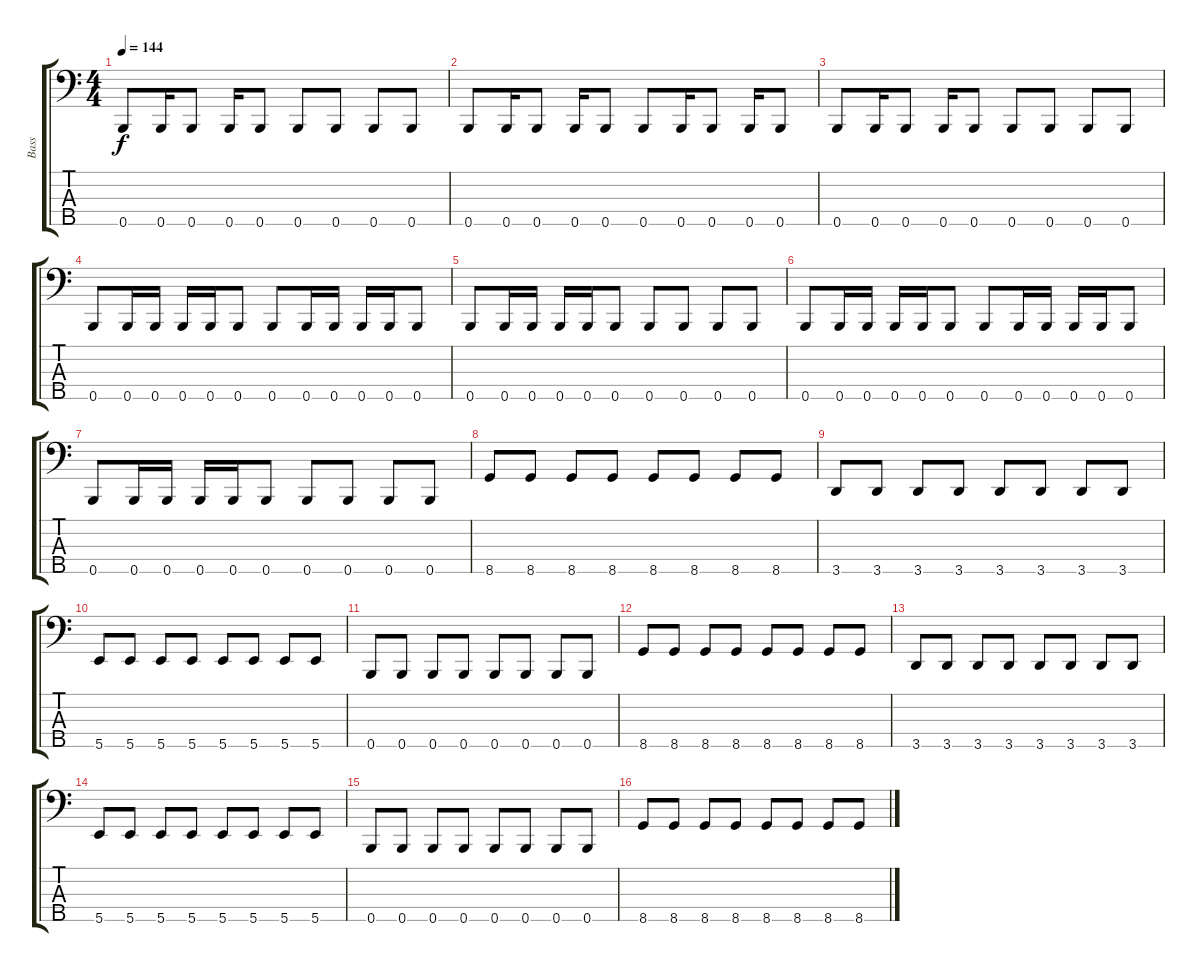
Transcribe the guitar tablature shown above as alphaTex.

\track ("Bass" "Bass") {instrument electricbassfinger}
\staff {score tabs}
\tuning (G2 D2 A1 E1 B0) {hide}
\ts (4 4)
\tempo 144
\clef f4
\ks c
0.5.8{dy f} 0.5.16 0.5.8 0.5.16 0.5.8 0.5.8 0.5.8 0.5.8 0.5.8 |
0.5.8 0.5.16 0.5.8 0.5.16 0.5.8 0.5.8 0.5.16 0.5.8 0.5.16 0.5.8 |
0.5.8 0.5.16 0.5.8 0.5.16 0.5.8 0.5.8 0.5.8 0.5.8 0.5.8 |
0.5.8 0.5.16 0.5.16 0.5.16 0.5.16 0.5.8 0.5.8 0.5.16 0.5.16 0.5.16 0.5.16 0.5.8 |
0.5.8 0.5.16 0.5.16 0.5.16 0.5.16 0.5.8 0.5.8 0.5.8 0.5.8 0.5.8 |
0.5.8 0.5.16 0.5.16 0.5.16 0.5.16 0.5.8 0.5.8 0.5.16 0.5.16 0.5.16 0.5.16 0.5.8 |
0.5.8 0.5.16 0.5.16 0.5.16 0.5.16 0.5.8 0.5.8 0.5.8 0.5.8 0.5.8 |
8.5.8 8.5.8 8.5.8 8.5.8 8.5.8 8.5.8 8.5.8 8.5.8 |
3.5.8 3.5.8 3.5.8 3.5.8 3.5.8 3.5.8 3.5.8 3.5.8 |
5.5.8 5.5.8 5.5.8 5.5.8 5.5.8 5.5.8 5.5.8 5.5.8 |
0.5.8 0.5.8 0.5.8 0.5.8 0.5.8 0.5.8 0.5.8 0.5.8 |
8.5.8 8.5.8 8.5.8 8.5.8 8.5.8 8.5.8 8.5.8 8.5.8 |
3.5.8 3.5.8 3.5.8 3.5.8 3.5.8 3.5.8 3.5.8 3.5.8 |
5.5.8 5.5.8 5.5.8 5.5.8 5.5.8 5.5.8 5.5.8 5.5.8 |
0.5.8 0.5.8 0.5.8 0.5.8 0.5.8 0.5.8 0.5.8 0.5.8 |
8.5.8 8.5.8 8.5.8 8.5.8 8.5.8 8.5.8 8.5.8 8.5.8
